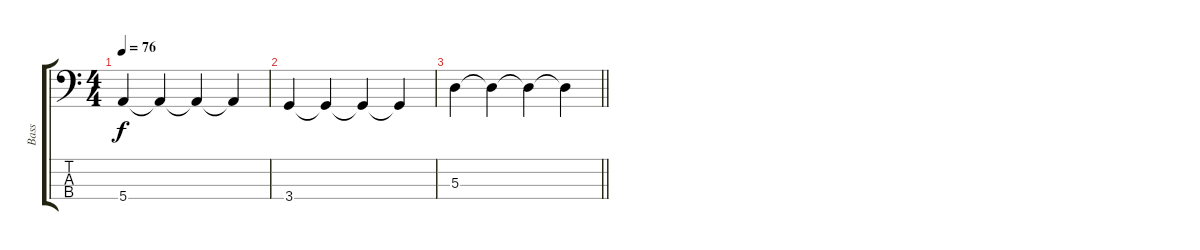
\track ("Bass" "Bass") {instrument electricbassfinger}
\staff {score tabs}
\tuning (G2 D2 A1 E1) {hide}
\ts (4 4)
\tempo 76
\clef f4
\ks c
5.4.4{dy f} 5.4{t}.4 5.4{t}.4 5.4{t}.4 |
3.4.4 3.4{t}.4 3.4{t}.4 3.4{t}.4 |
\barLineRight lightlight
5.3.4 5.3{t}.4 5.3{t}.4 5.3{t}.4
